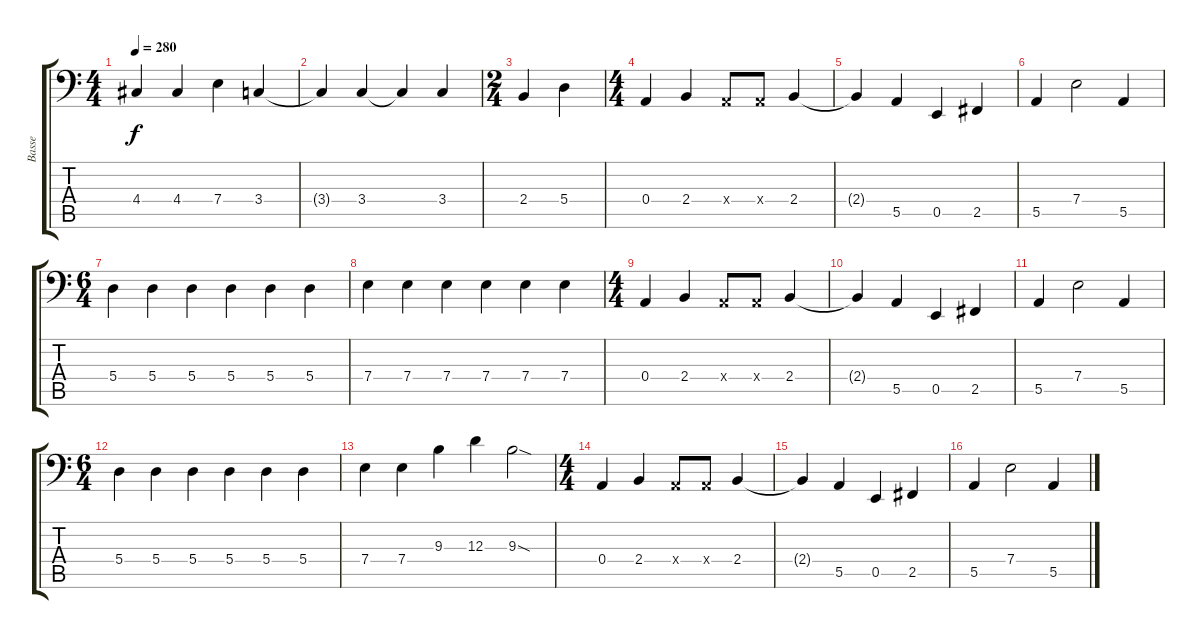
\track ("Basse" "Basse") {instrument electricbassfinger}
\staff {score tabs}
\tuning (C3 G2 D2 A1 E1 B0) {hide}
\ts (4 4)
\tempo 280
\clef f4
\ks c
4.4{t}.4{dy f} 4.4.4 7.4.4 3.4.4 |
3.4{t}.4 3.4.4 3.4{t}.4 3.4.4 |
\ts (2 4)
2.4.4 5.4.4 |
\ts (4 4)
0.4.4 2.4.4 0.4{x}.8 0.4{x}.8 2.4.4 |
2.4{t}.4 5.5.4 0.5.4 2.5.4 |
5.5.4 7.4.2 5.5.4 |
\ts (6 4)
5.4.4 5.4.4 5.4.4 5.4.4 5.4.4 5.4.4 |
7.4.4 7.4.4 7.4.4 7.4.4 7.4.4 7.4.4 |
\ts (4 4)
0.4.4 2.4.4 0.4{x}.8 0.4{x}.8 2.4.4 |
2.4{t}.4 5.5.4 0.5.4 2.5.4 |
5.5.4 7.4.2 5.5.4 |
\ts (6 4)
5.4.4 5.4.4 5.4.4 5.4.4 5.4.4 5.4.4 |
7.4.4 7.4.4 9.3.4 12.3.4 9.3{sod}.2 |
\ts (4 4)
0.4.4 2.4.4 0.4{x}.8 0.4{x}.8 2.4.4 |
2.4{t}.4 5.5.4 0.5.4 2.5.4 |
5.5.4 7.4.2 5.5.4
